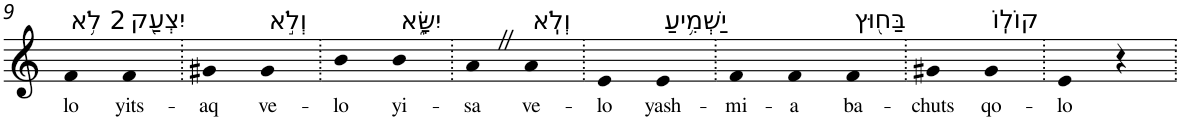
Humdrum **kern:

**kern	**text
*part1	*part1
*staff1	*staff1
*I"Piano	*
*I'Pno	*
!!LO:PB:g=z
*clefG2	*
*k[]	*
=9	=9
!LO:TX:a:t=2 לֹ֥א	!
!	!LO:LY:b
4f	lo
!LO:TX:a:t=יִצְעַ֖ק	!
!	!LO:LY:b
4f	yits-
=10.	=10.
!	!LO:LY:b
4g#X	-aq
!LO:TX:a:t=וְלֹ֣א	!
!	!LO:LY:b
4g#	ve-
=11.	=11.
!	!LO:LY:b
4b	-lo
!LO:TX:a:t=יִשָּׂ֑א	!
!	!LO:LY:b
4b	yi-
=12.	=12.
!	!LO:LY:b
4aZ	-sa
!LO:TX:a:t=וְלֹֽא	!
!	!LO:LY:b
4a	ve-
=13.	=13.
!	!LO:LY:b
4e	-lo
!LO:TX:a:t=יַשְׁמִ֥יעַ	!
!	!LO:LY:b
4e	yash-
=14.	=14.
!	!LO:LY:b
4f	-mi-
!	!LO:LY:b
4f	-a
!LO:TX:a:t=בַּח֖וּץ	!
!	!LO:LY:b
4f	ba-
=15.	=15.
!	!LO:LY:b
4g#X	-chuts
!LO:TX:a:t=קוֹלֽוֹ	!
!	!LO:LY:b
4g#	qo-
=16.	=16.
!	!LO:LY:b
4e	-lo
4r	.
=.	=.
*-	*-
